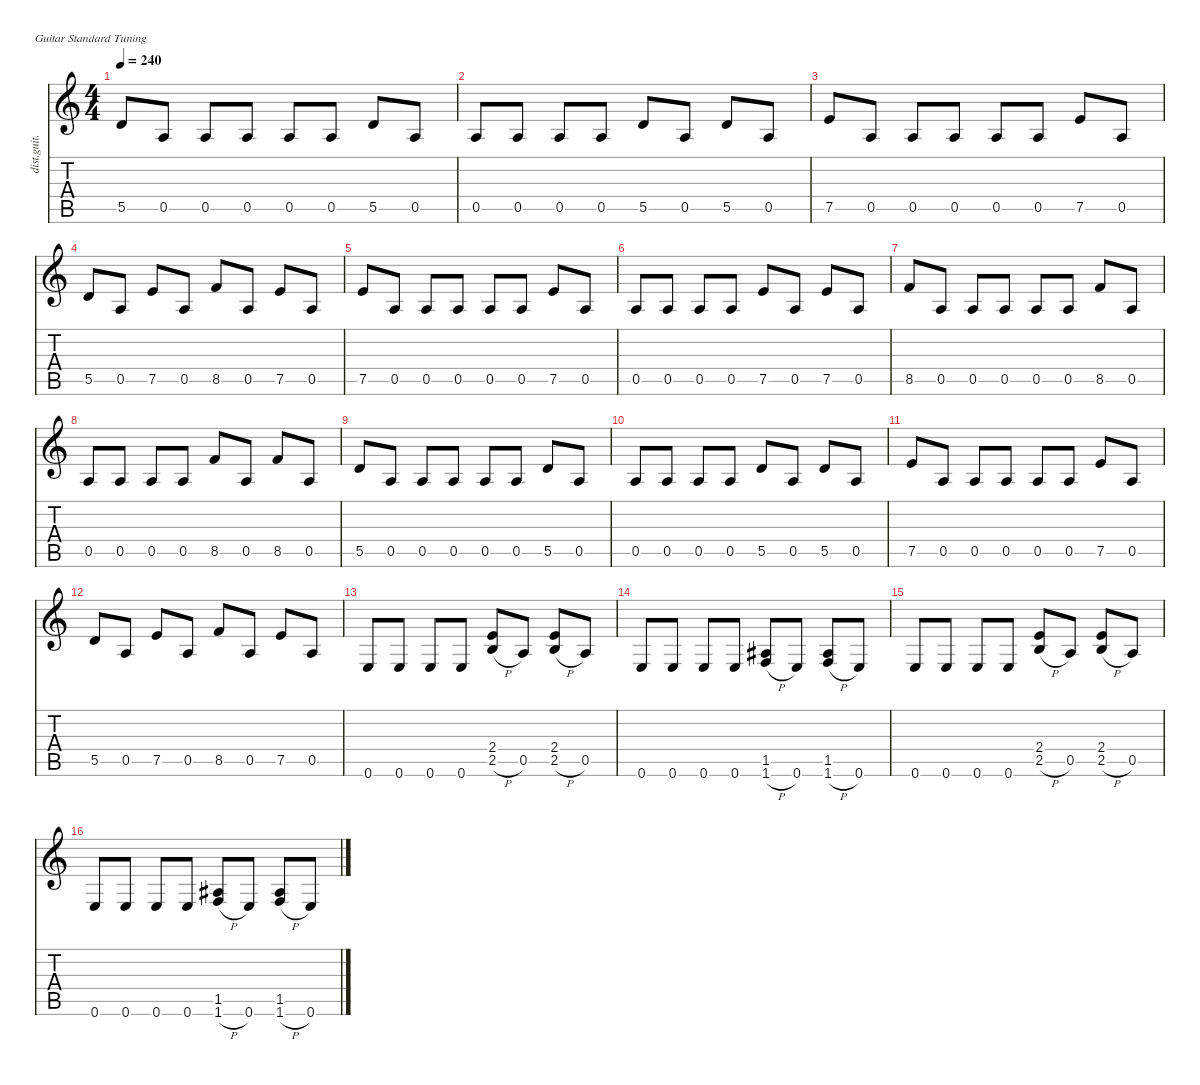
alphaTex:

\defaultSystemsLayout 4
\hideDynamics
\bracketExtendMode nobrackets
\track ("juan" "dist.guit.") {instrument distortionguitar}
\staff {score tabs}
\tuning (E4 B3 G3 D3 A2 E2)
\ts (4 4)
\tempo 240
\clef g2
\ks c
5.5.8{dy f beam Up} 0.5.8{beam Up} 0.5.8{beam Up} 0.5.8{beam Up} 0.5.8{beam Up} 0.5.8{beam Up} 5.5.8{beam Up} 0.5.8{beam Up} |
0.5.8{beam Up} 0.5.8{beam Up} 0.5.8{beam Up} 0.5.8{beam Up} 5.5.8{beam Up} 0.5.8{beam Up} 5.5.8{beam Up} 0.5.8{beam Up} |
7.5.8{beam Up} 0.5.8{beam Up} 0.5.8{beam Up} 0.5.8{beam Up} 0.5.8{beam Up} 0.5.8{beam Up} 7.5.8{beam Up} 0.5.8{beam Up} |
5.5.8{beam Up} 0.5.8{beam Up} 7.5.8{beam Up} 0.5.8{beam Up} 8.5.8{beam Up} 0.5.8{beam Up} 7.5.8{beam Up} 0.5.8{beam Up} |
7.5.8{beam Up} 0.5.8{beam Up} 0.5.8{beam Up} 0.5.8{beam Up} 0.5.8{beam Up} 0.5.8{beam Up} 7.5.8{beam Up} 0.5.8{beam Up} |
0.5.8{beam Up} 0.5.8{beam Up} 0.5.8{beam Up} 0.5.8{beam Up} 7.5.8{beam Up} 0.5.8{beam Up} 7.5.8{beam Up} 0.5.8{beam Up} |
8.5.8{beam Up} 0.5.8{beam Up} 0.5.8{beam Up} 0.5.8{beam Up} 0.5.8{beam Up} 0.5.8{beam Up} 8.5.8{beam Up} 0.5.8{beam Up} |
0.5.8{beam Up} 0.5.8{beam Up} 0.5.8{beam Up} 0.5.8{beam Up} 8.5.8{beam Up} 0.5.8{beam Up} 8.5.8{beam Up} 0.5.8{beam Up} |
5.5.8{beam Up} 0.5.8{beam Up} 0.5.8{beam Up} 0.5.8{beam Up} 0.5.8{beam Up} 0.5.8{beam Up} 5.5.8{beam Up} 0.5.8{beam Up} |
0.5.8{beam Up} 0.5.8{beam Up} 0.5.8{beam Up} 0.5.8{beam Up} 5.5.8{beam Up} 0.5.8{beam Up} 5.5.8{beam Up} 0.5.8{beam Up} |
7.5.8{beam Up} 0.5.8{beam Up} 0.5.8{beam Up} 0.5.8{beam Up} 0.5.8{beam Up} 0.5.8{beam Up} 7.5.8{beam Up} 0.5.8{beam Up} |
5.5.8{beam Up} 0.5.8{beam Up} 7.5.8{beam Up} 0.5.8{beam Up} 8.5.8{beam Up} 0.5.8{beam Up} 7.5.8{beam Up} 0.5.8{beam Up} |
0.6.8{beam Up} 0.6.8{beam Up} 0.6.8{beam Up} 0.6.8{beam Up} (2.4 2.5{h}).8{beam Up} 0.5.8{beam Up} (2.4 2.5{h}).8{beam Up} 0.5.8{beam Up} |
0.6.8{beam Up} 0.6.8{beam Up} 0.6.8{beam Up} 0.6.8{beam Up} (1.5{acc #} 1.6{h}).8{beam Up} 0.6.8{beam Up} (1.5{acc #} 1.6{h}).8{beam Up} 0.6.8{beam Up} |
0.6.8{beam Up} 0.6.8{beam Up} 0.6.8{beam Up} 0.6.8{beam Up} (2.4 2.5{h}).8{beam Up} 0.5.8{beam Up} (2.4 2.5{h}).8{beam Up} 0.5.8{beam Up} |
0.6.8{beam Up} 0.6.8{beam Up} 0.6.8{beam Up} 0.6.8{beam Up} (1.5{acc #} 1.6{h}).8{beam Up} 0.6.8{beam Up} (1.5{acc #} 1.6{h}).8{beam Up} 0.6.8{beam Up}
